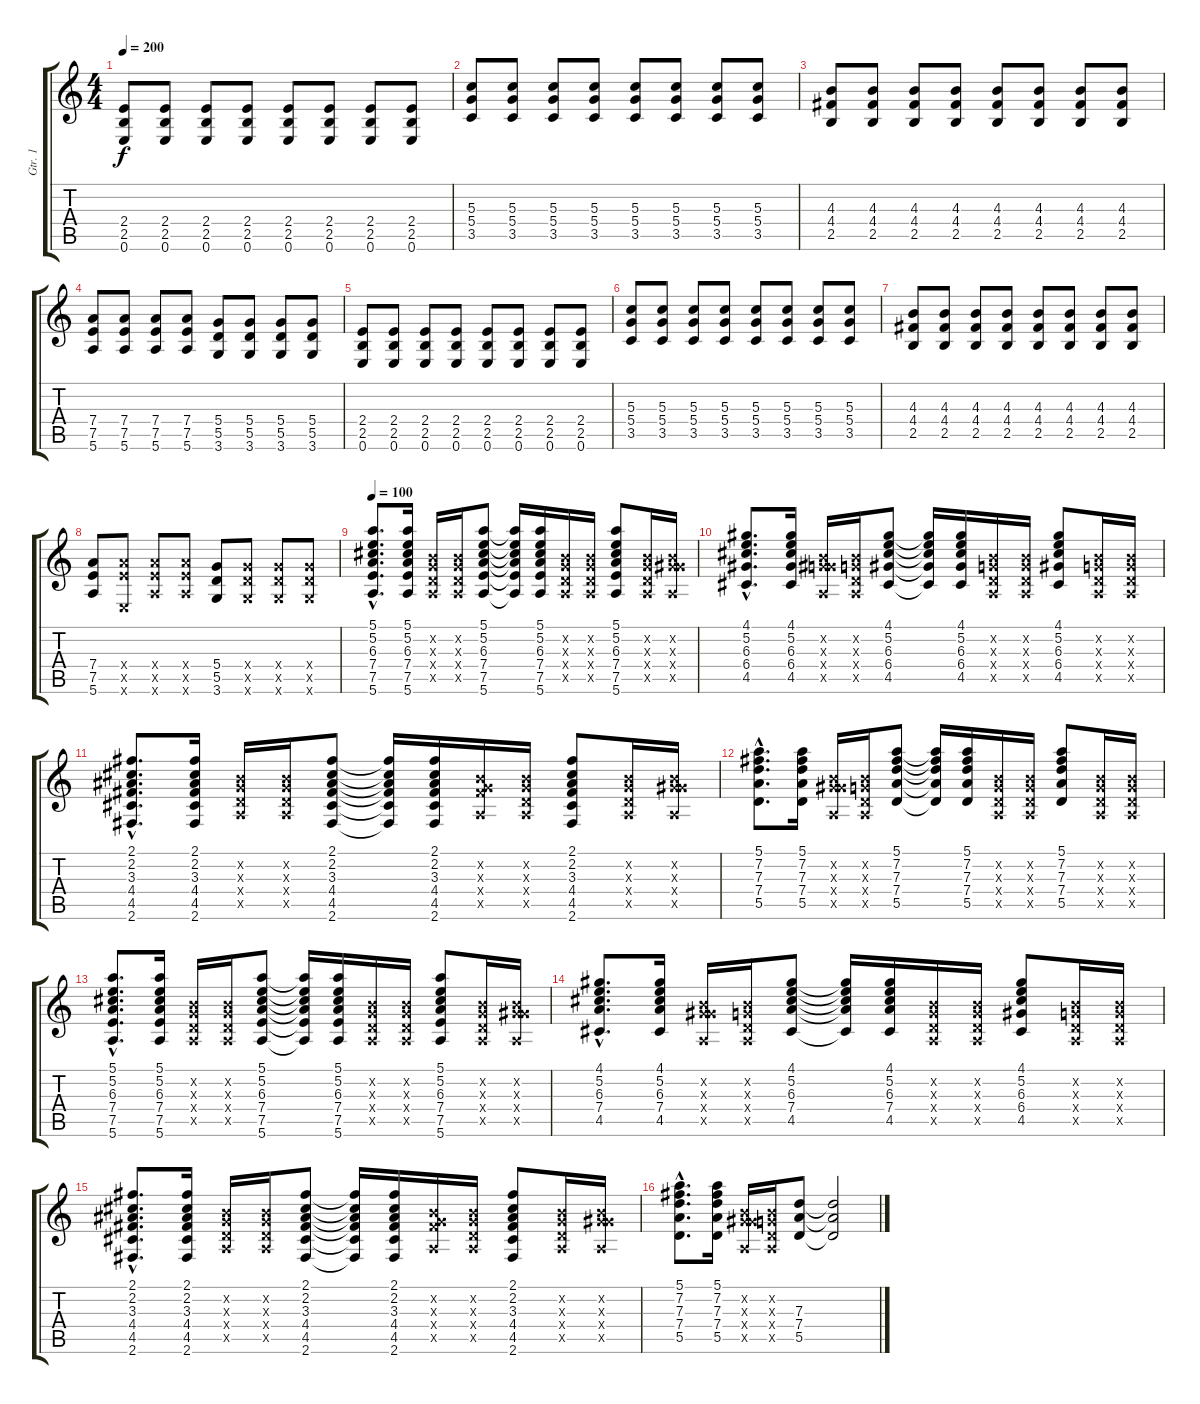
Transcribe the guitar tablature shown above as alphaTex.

\track ("Gtr. 1" "Gtr. 1") {instrument distortionguitar}
\staff {score tabs}
\tuning (E4 B3 G3 D3 A2 E2) {hide}
\ts (4 4)
\tempo 200
\clef g2
\ks c
(2.4 2.5 0.6).8{dy f} (2.4 2.5 0.6).8 (2.4 2.5 0.6).8 (2.4 2.5 0.6).8 (2.4 2.5 0.6).8 (2.4 2.5 0.6).8 (2.4 2.5 0.6).8 (2.4 2.5 0.6).8 |
(5.3 5.4 3.5).8 (5.3 5.4 3.5).8 (5.3 5.4 3.5).8 (5.3 5.4 3.5).8 (5.3 5.4 3.5).8 (5.3 5.4 3.5).8 (5.3 5.4 3.5).8 (5.3 5.4 3.5).8 |
(4.3 4.4 2.5).8 (4.3 4.4 2.5).8 (4.3 4.4 2.5).8 (4.3 4.4 2.5).8 (4.3 4.4 2.5).8 (4.3 4.4 2.5).8 (4.3 4.4 2.5).8 (4.3 4.4 2.5).8 |
(7.4 7.5 5.6).8 (7.4 7.5 5.6).8 (7.4 7.5 5.6).8 (7.4 7.5 5.6).8 (5.4 5.5 3.6).8 (5.4 5.5 3.6).8 (5.4 5.5 3.6).8 (5.4 5.5 3.6).8 |
(2.4 2.5 0.6).8 (2.4 2.5 0.6).8 (2.4 2.5 0.6).8 (2.4 2.5 0.6).8 (2.4 2.5 0.6).8 (2.4 2.5 0.6).8 (2.4 2.5 0.6).8 (2.4 2.5 0.6).8 |
(5.3 5.4 3.5).8 (5.3 5.4 3.5).8 (5.3 5.4 3.5).8 (5.3 5.4 3.5).8 (5.3 5.4 3.5).8 (5.3 5.4 3.5).8 (5.3 5.4 3.5).8 (5.3 5.4 3.5).8 |
(4.3 4.4 2.5).8 (4.3 4.4 2.5).8 (4.3 4.4 2.5).8 (4.3 4.4 2.5).8 (4.3 4.4 2.5).8 (4.3 4.4 2.5).8 (4.3 4.4 2.5).8 (4.3 4.4 2.5).8 |
(7.4 7.5 5.6).8 (7.4{x} 7.5{x} 0.6{x}).8 (7.4{x} 7.5{x} 5.6{x}).8 (7.4{x} 7.5{x} 5.6{x}).8 (5.4 5.5 3.6).8 (5.4{x} 5.5{x} 3.6{x}).8 (5.4{x} 5.5{x} 3.6{x}).8 (5.4{x} 5.5{x} 3.6{x}).8 |
\tempo 100
(5.1{hac} 5.2{hac} 6.3{hac} 7.4{hac} 7.5{hac} 5.6{hac}).8{d instrument electricguitarclean} (5.1 5.2 6.3 7.4 7.5 5.6).16 (0.2{x} 0.3{x} 0.4{x} 0.5{x}).16 (0.2{x} 0.3{x} 0.4{x} 0.5{x}).16 (5.1 5.2 6.3 7.4 7.5 5.6).8 (5.1{t} 5.2{t} 6.3{t} 7.4{t} 7.5{t} 5.6{t}).16 (5.1 5.2 6.3 7.4 7.5 5.6).16 (0.2{x} 0.3{x} 0.4{x} 0.5{x}).16 (0.2{x} 0.3{x} 0.4{x} 0.5{x}).16 (5.1 5.2 6.3 7.4 7.5 5.6).8 (0.2{x} 0.3{x} 0.4{x} 0.5{x}).16 (0.2{x} 0.3{x} 6.4{x} 0.5{x}).16 |
(4.1{hac} 5.2{hac} 6.3{hac} 6.4{hac} 4.5{hac}).8{d} (4.1 5.2 6.3 6.4 4.5).16 (0.2{x} 0.3{x} 6.4{x} 0.5{x}).16 (0.2{x} 0.3{x} 0.4{x} 0.5{x}).16 (4.1 5.2 6.3 6.4 4.5).8 (4.1{t} 5.2{t} 6.3{t} 6.4{t} 4.5{t}).16 (4.1 5.2 6.3 6.4 4.5).16 (0.2{x} 0.3{x} 0.4{x} 0.5{x}).16 (0.2{x} 0.3{x} 0.4{x} 0.5{x}).16 (4.1 5.2 6.3 6.4 4.5).8 (0.2{x} 0.3{x} 0.4{x} 0.5{x}).16 (0.2{x} 0.3{x} 0.4{x} 0.5{x}).16 |
(2.1{hac} 2.2{hac} 3.3{hac} 4.4{hac} 4.5{hac} 2.6{hac}).8{d} (2.1 2.2 3.3 4.4 4.5 2.6).16 (0.2{x} 0.3{x} 0.4{x} 0.5{x}).16 (0.2{x} 0.3{x} 0.4{x} 0.5{x}).16 (2.1 2.2 3.3 4.4 4.5 2.6).8 (2.1{t} 2.2{t} 3.3{t} 4.4{t} 4.5{t} 2.6{t}).16 (2.1 2.2 3.3 4.4 4.5 2.6).16 (0.2{x} 0.3{x} 4.4{x} 0.5{x}).16 (0.2{x} 0.3{x} 0.4{x} 0.5{x}).16 (2.1 2.2 3.3 4.4 4.5 2.6).8 (0.2{x} 0.3{x} 0.4{x} 0.5{x}).16 (0.2{x} 0.3{x} 6.4{x} 0.5{x}).16 |
(5.1{hac} 7.2{hac} 7.3{hac} 7.4{hac} 5.5{hac}).8{d} (5.1 7.2 7.3 7.4 5.5).16 (0.2{x} 0.3{x} 6.4{x} 0.5{x}).16 (0.2{x} 0.3{x} 0.4{x} 0.5{x}).16 (5.1 7.2 7.3 7.4 5.5).8 (5.1{t} 7.2{t} 7.3{t} 7.4{t} 5.5{t}).16 (5.1 7.2 7.3 7.4 5.5).16 (0.2{x} 0.3{x} 0.4{x} 0.5{x}).16 (0.2{x} 0.3{x} 0.4{x} 0.5{x}).16 (5.1 7.2 7.3 7.4 5.5).8 (0.2{x} 0.3{x} 0.4{x} 0.5{x}).16 (0.2{x} 0.3{x} 0.4{x} 0.5{x}).16 |
(5.1{hac} 5.2{hac} 6.3{hac} 7.4{hac} 7.5{hac} 5.6{hac}).8{d instrument electricguitarclean} (5.1 5.2 6.3 7.4 7.5 5.6).16 (0.2{x} 0.3{x} 0.4{x} 0.5{x}).16 (0.2{x} 0.3{x} 0.4{x} 0.5{x}).16 (5.1 5.2 6.3 7.4 7.5 5.6).8 (5.1{t} 5.2{t} 6.3{t} 7.4{t} 7.5{t} 5.6{t}).16 (5.1 5.2 6.3 7.4 7.5 5.6).16 (0.2{x} 0.3{x} 0.4{x} 0.5{x}).16 (0.2{x} 0.3{x} 0.4{x} 0.5{x}).16 (5.1 5.2 6.3 7.4 7.5 5.6).8 (0.2{x} 0.3{x} 0.4{x} 0.5{x}).16 (0.2{x} 0.3{x} 6.4{x} 0.5{x}).16 |
(4.1{hac} 5.2{hac} 6.3{hac} 7.4{hac} 4.5{hac}).8{d} (4.1 5.2 6.3 7.4 4.5).16 (0.2{x} 0.3{x} 6.4{x} 0.5{x}).16 (0.2{x} 0.3{x} 0.4{x} 0.5{x}).16 (4.1 5.2 6.3 7.4 4.5).8 (4.1{t} 5.2{t} 6.3{t} 7.4{t} 4.5{t}).16 (4.1 5.2 6.3 7.4 4.5).16 (0.2{x} 0.3{x} 0.4{x} 0.5{x}).16 (0.2{x} 0.3{x} 0.4{x} 0.5{x}).16 (4.1 5.2 6.3 6.4 4.5).8 (0.2{x} 0.3{x} 0.4{x} 0.5{x}).16 (0.2{x} 0.3{x} 0.4{x} 0.5{x}).16 |
(2.1{hac} 2.2{hac} 3.3{hac} 4.4{hac} 4.5{hac} 2.6{hac}).8{d} (2.1 2.2 3.3 4.4 4.5 2.6).16 (0.2{x} 0.3{x} 0.4{x} 0.5{x}).16 (0.2{x} 0.3{x} 0.4{x} 0.5{x}).16 (2.1 2.2 3.3 4.4 4.5 2.6).8 (2.1{t} 2.2{t} 3.3{t} 4.4{t} 4.5{t} 2.6{t}).16 (2.1 2.2 3.3 4.4 4.5 2.6).16 (0.2{x} 0.3{x} 4.4{x} 0.5{x}).16 (0.2{x} 0.3{x} 0.4{x} 0.5{x}).16 (2.1 2.2 3.3 4.4 4.5 2.6).8 (0.2{x} 0.3{x} 0.4{x} 0.5{x}).16 (0.2{x} 0.3{x} 6.4{x} 0.5{x}).16 |
(5.1{hac} 7.2{hac} 7.3{hac} 7.4{hac} 5.5{hac}).8{d} (5.1 7.2 7.3 7.4 5.5).16 (0.2{x} 0.3{x} 6.4{x} 0.5{x}).16 (0.2{x} 0.3{x} 0.4{x} 0.5{x}).16 (7.3 7.4 5.5).8{instrument distortionguitar} (7.3{t} 7.4{t} 5.5{t}).2
